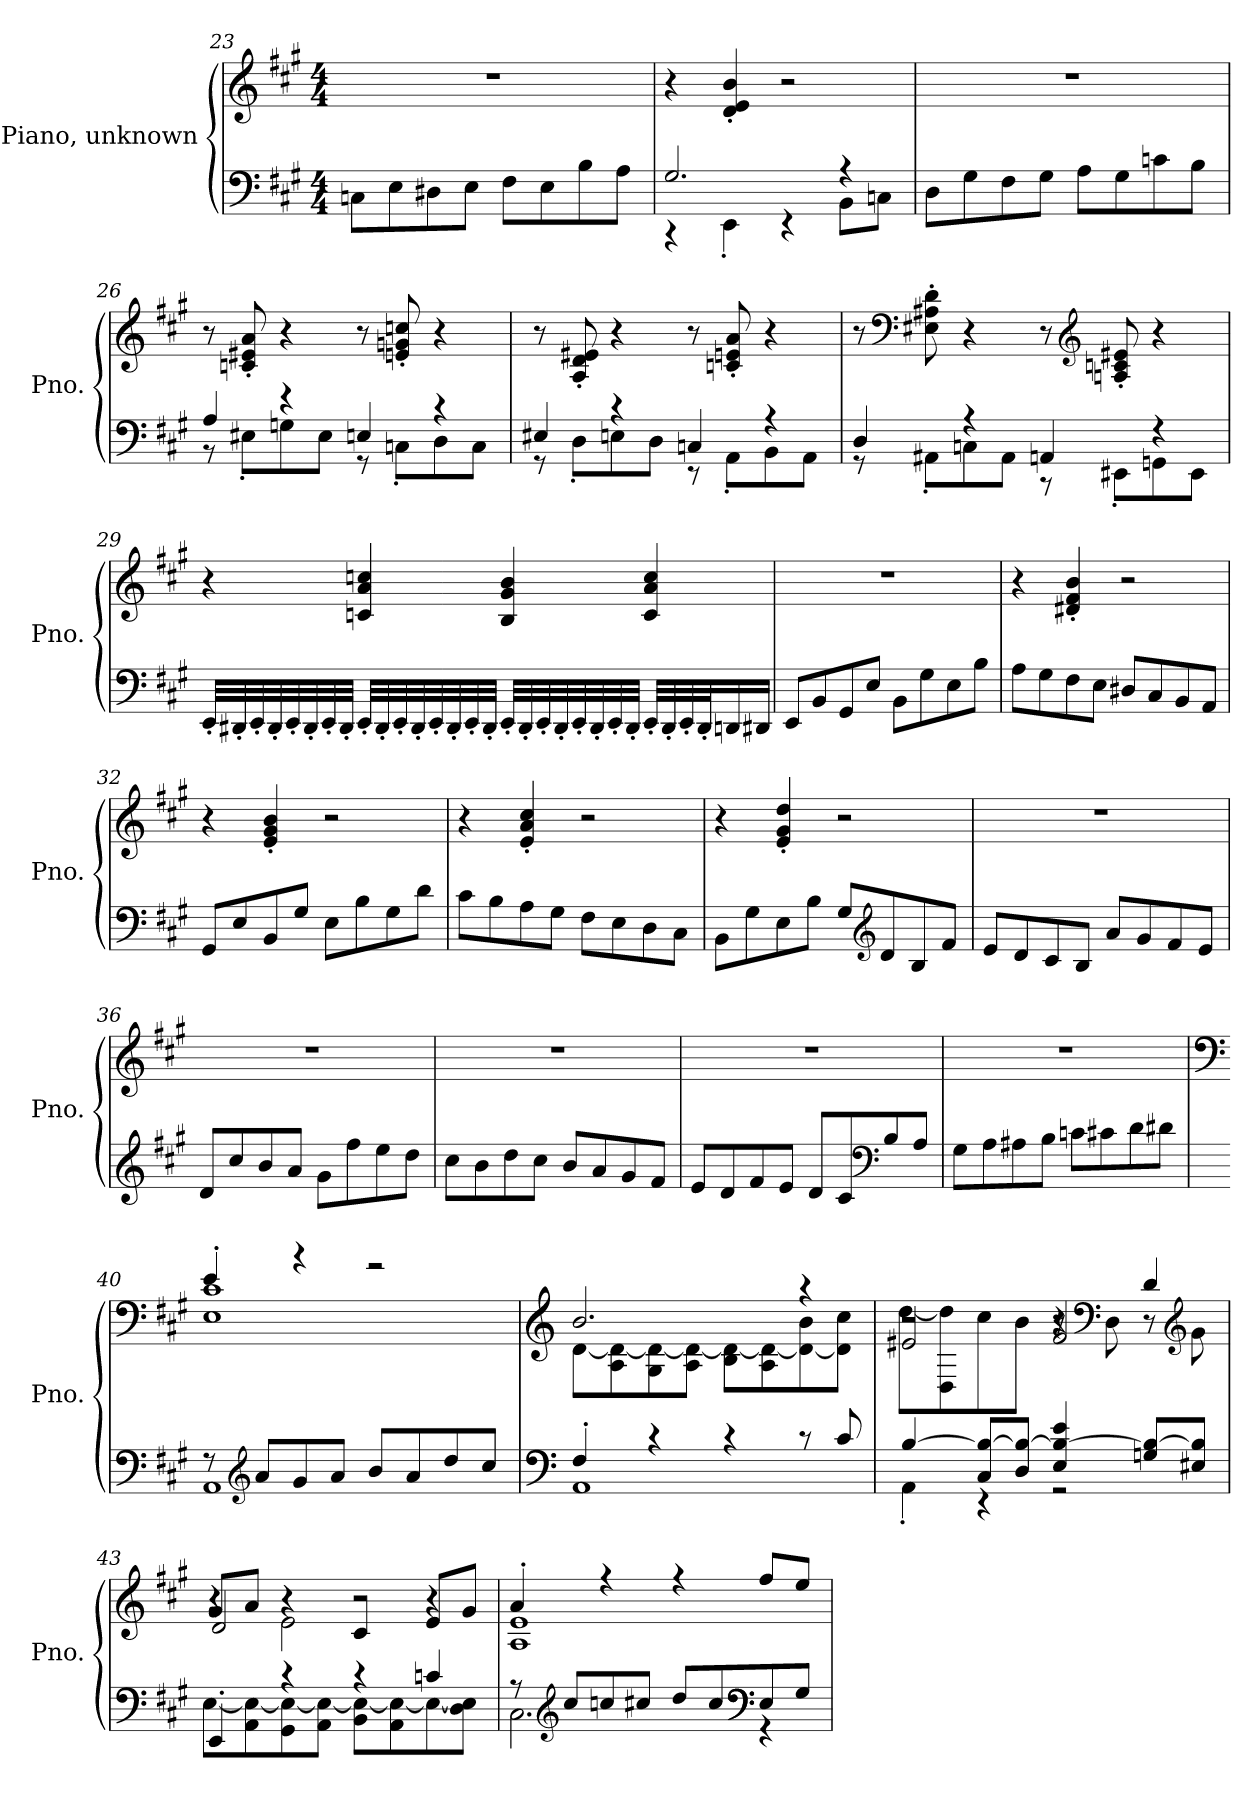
**kern	**kern
*part1	*part1
*staff2	*staff1
*I"Piano, unknown	*
*I'Pno.	*
*clefF4	*clefG2
*k[f#c#g#]	*k[f#c#g#]
*M4/4	*M4/4
=23	=23
8Cn\L	1r
8E\	.
8D#X\	.
8E\J	.
8F#\L	.
8E\	.
8B\	.
8A\J	.
=24	=24
*^	*
2.G#/	4r	4r
.	4EE'\	4d/' 4e/' 4b/'
.	4r	2r
4r	8BB\L	.
.	8Cn\J	.
*v	*v	*
=25	=25
8D\L	1r
8G#\	.
8F#\	.
8G#\J	.
8A\L	.
8G#\	.
8cn\	.
8B\J	.
!!LO:PB:g=z
=26	=26
*^	*
4A/	8r	8r
.	8E#X'\L	8cn/' 8e#X/' 8a/'
4r	8Gn\	4r
.	8E#\J	.
4En/	8r	8r
.	8Cn'\L	8en/' 8gn/' 8ccn/'
4r	8D\	4r
.	8C\J	.
=27	=27	=27
4E#X/	8r	8r
.	8D'\L	8A/' 8d/' 8e#X/'
4r	8En\	4r
.	8D\J	.
4Cn/	8r	8r
.	8AA'\L	8cn/' 8en/' 8a/'
4r	8BB\	4r
.	8AA\J	.
=28	=28	=28
4D/	8r	8r
*	*	*clefF4
.	8AA#X'\L	8E#X\' 8A#X\' 8d\'
4r	8Cn\	4r
.	8AA#\J	.
4AAn/	8r	8r
*	*	*clefG2
.	8EE#X'\L	8An/' 8cn/' 8e#X/'
4r	8GGn\	4r
.	8EE#\J	.
*v	*v	*
!!LO:LB:g=z
=29	=29
32EE'/LLL	4r
32DD#X'/	.
32EE'/	.
32DD#'/	.
32EE'/	.
32DD#'/	.
32EE'/	.
32DD#'/JJJ	.
32EE'/LLL	4cn/ 4a/ 4ccn/
32DD#'/	.
32EE'/	.
32DD#'/	.
32EE'/	.
32DD#'/	.
32EE'/	.
32DD#'/JJJ	.
32EE'/LLL	4B/ 4g#/ 4b/
32DD#'/	.
32EE'/	.
32DD#'/	.
32EE'/	.
32DD#'/	.
32EE'/	.
32DD#'/JJJ	.
32EE'/LLL	4c/ 4a/ 4cc/
32DD#'/	.
32EE'/	.
32DD#'/J	.
16DDn/	.
16DD#X/JJ	.
!!LO:LB:g=z
=30	=30
8EE/L	1r
8BB/	.
8GG#/	.
8E/J	.
8BB\L	.
8G#\	.
8E\	.
8B\J	.
=31	=31
8A\L	4r
8G#\	.
8F#\	4d#X/' 4f#/' 4b/'
8E\J	.
8D#X/L	2r
8C#/	.
8BB/	.
8AA/J	.
=32	=32
8GG#/L	4r
8E/	.
8BB/	4e/' 4g#/' 4b/'
8G#/J	.
8E\L	2r
8B\	.
8G#\	.
8d\J	.
=33	=33
8c#\L	4r
8B\	.
8A\	4e/' 4a/' 4cc#/'
8G#\J	.
8F#\L	2r
8E\	.
8D\	.
8C#\J	.
!!LO:LB:g=z
=34	=34
8BB\L	4r
8G#\	.
8E\	4e/' 4g#/' 4dd/'
8B\J	.
8G#/L	2r
*clefG2	*
8d/	.
8B/	.
8f#/J	.
=35	=35
8e/L	1r
8d/	.
8c#/	.
8B/J	.
8a/L	.
8g#/	.
8f#/	.
8e/J	.
=36	=36
8d/L	1r
8cc#/	.
8b/	.
8a/J	.
8g#\L	.
8ff#\	.
8ee\	.
8dd\J	.
=37	=37
8cc#\L	1r
8b\	.
8dd\	.
8cc#\J	.
8b/L	.
8a/	.
8g#/	.
8f#/J	.
!!LO:LB:g=z
=38	=38
8e/L	1r
8d/	.
8f#/	.
8e/J	.
8d/L	.
8c#/	.
*clefF4	*
8B/	.
8A/J	.
=39	=39
8G#\L	1r
8A\	.
8A#X\	.
8B\J	.
8cn\L	.
8c#X\	.
8d\	.
8d#X\J	.
=40	=40
*	*clefF4
*^	*^
8r	1AA	4e'/	1E 1c#
*clefG2	*	*	*
8a/L	.	.	.
8g#/	.	4r	.
8a/J	.	.	.
8b/L	.	2r	.
8a/	.	.	.
8dd/	.	.	.
8cc#/J	.	.	.
!!LO:LB:g=z	!!
=41	=41	=41	=41
*clefF4	*	*clefG2	*
4F#'/	1AA	2.b/	[8d\L
.	.	.	8A\ 8d\_
4r	.	.	8G#\ 8d\_
.	.	.	8A\ 8d\_J
4r	.	.	8B\ 8d\_L
.	.	.	8A\ 8d\_
8r	.	4r	8d\_ 8b\
8c#/	.	.	8d\] 8cc#\J
=42	=42	=42	=42
*	*	*	*^
[4B/	4AA'\	2e#X/	[8dd\L	2r
.	.	.	8D\ 8dd\]	.
8C#/ 8B/_L	4r	.	8cc#\	.
8D/ 8B/_J	.	.	8b\J	.
4E/ 4B/_ 4e/	2r	2f#/	8r	4r
*	*	*clefF4	*	*
.	.	.	8D\	.
8Gn/ 8B/_L	.	.	8r	4d/
*	*	*clefG2	*	*
8E#X/ 8B/]J	.	.	8g#\	.
=43	=43	=43	=43	=43
4EE'/	[8E\L	8g#/L	4r	2d/
.	8AA\ 8E\_	8a/J	.	.
4r	8GG#\ 8E\_	4r	2e\	.
.	8AA\ 8E\_J	.	.	.
4r	8BB\ 8E\_L	4c#/	.	2r
.	8AA\ 8E\_	.	.	.
4cn/	8E\_	8e/L	4r	.
.	8D\ 8E\]J	8g#/J	.	.
*	*	*	*v	*v
!!LO:PB:g=z
=44	=44	=44	=44
8r	2.C#\	4a'/	1A 1e
*clefG2	*	*	*
8cc#/L	.	.	.
8ccn/	.	4r	.
8cc#X/J	.	.	.
8dd/L	.	4r	.
8cc#/	.	.	.
*clefF4	*	*	*
8E/	4r	8ff#/L	.
8G#/J	.	8ee/J	.
*v	*v	*	*
*	*v	*v
=	=
*-	*-
